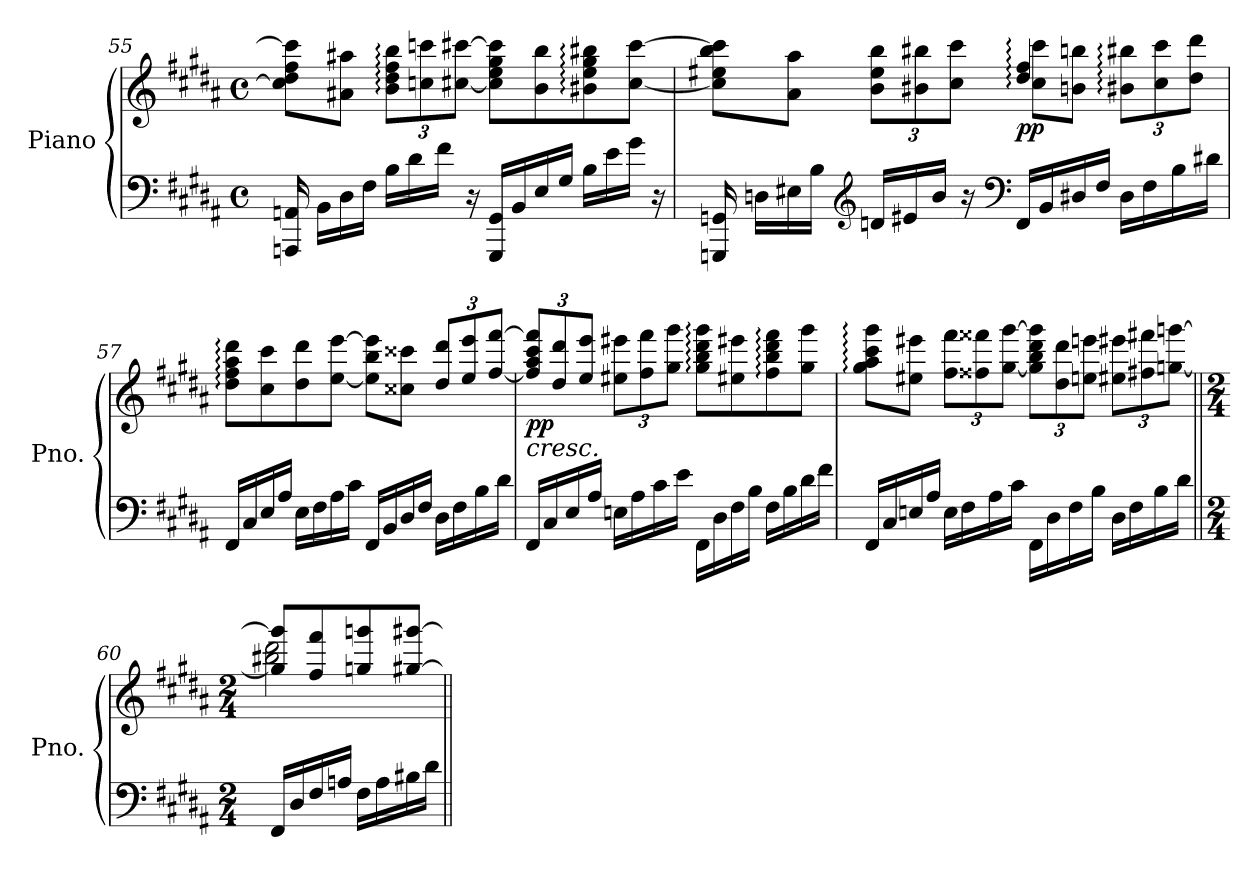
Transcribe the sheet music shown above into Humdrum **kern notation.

**kern	**kern	**dynam
*part1	*part1	*part1
*staff2	*staff1	*staff1/2
*I"Piano	*	*
*I'Pno.	*	*
*clefF4	*clefG2	*
*k[f#c#g#d#a#]	*k[f#c#g#d#a#]	*
*M4/4	*M4/4	*
*met(c)	*met(c)	*
=55	=55	=55
16AAAn/ 16AAn/	8cc\] 8dd#\ 8ff#\ 8ccc\]L	.
16BB\LL	.	.
16D#\	8a#X\ 8aa#X\J	.
16F#\JJ	.	.
*	*Xbrackettup	*
16B\LL	12b\: 12dd#\: 12ff#\: 12bb\:L	.
16d#\	.	.
.	12ccn\ 12cccn\	.
16f#\JJ	.	.
.	[12cc#X\ [12ccc#X\J	.
16r	.	.
16GGG#/ 16GG#/LL	8cc#\] 8ee\ 8gg#\ 8ccc#\]L	.
16BB/	.	.
16E/	8b\ 8bb\	.
16G#/JJ	.	.
16B\LL	8b#X\: 8ee\: 8gg#\: 8bb#X\:	.
16e\	.	.
16g#\JJ	[8cc#\ [8ccc#\J	.
16r	.	.
!!LO:LB:g=z
=56	=56	=56
*	*^	*
16GGGn/ 16GGn/	8cc#\] 8ee#X\ 8bb\ 8ccc#\]L	2rcyy	.
16Dn\LL	.	.	.
16E#X\	8a#\ 8aa#\J	.	.
16B\JJ	.	.	.
*clefG2	*	*	*
16dn/LL	12b\ 12ee#\ 12bb\L	.	.
16e#X/	.	.	.
.	12b#X\ 12bb#X\	.	.
16b/JJ	.	.	.
.	12cc#\ 12ccc#\J	.	.
16r	.	.	.
*clefF4	*	*	*
!	!	!	!LO:DY:b
16FF#/LL	4dd#/: 4ff#/:	8cc#\: 8ccc#\:L	pp
16BB/	.	.	.
16D#X/	.	8bn\ 8bbn\J	.
16F#/JJ	.	.	.
16D#\LL	12b#X\: 12bb#X\:L	4rAyy	.
16F#\	.	.	.
.	12cc#\ 12ccc#\	.	.
16B\	.	.	.
.	12dd#\ 12ddd#\J	.	.
16d#X\JJ	.	.	.
*	*v	*v	*
=57	=57	=57
16FF#/LL	8dd#\: 8ff#\: 8aa#\: 8ddd#\:L	.
16C#/	.	.
16E/	8cc#\ 8ccc#\	.
16A#/JJ	.	.
16E\LL	8dd#\ 8ddd#\	.
16F#\	.	.
16A#\	[8ee\ [8eee\J	.
16c#\JJ	.	.
16FF#/LL	8ee\] 8bb\ 8eee\]L	.
16BB/	.	.
16D#/	8cc##X\ 8ccc##X\J	.
16F#/JJ	.	.
16D#\LL	12dd#/ 12ddd#/L	.
16F#\	.	.
.	12ee/ 12eee/	.
16B\	.	.
.	[12ff#/ [12fff#/J	.
16d#\JJ	.	.
!!LO:LB:g=z
=58	=58	=58
!LO:TX:a:i:t=cresc.	!	!
!	!	!LO:DY:b
16FF#/LL	12ff#/] 12aa#/ 12ccc#/ 12fff#/]L	pp
16C#/	.	.
.	12dd#/ 12ddd#/	.
16E/	.	.
.	12ee/ 12eee/J	.
16A#/JJ	.	.
16En\LL	12ee#X\ 12eee#X\L	.
16A#\	.	.
.	12ff#\ 12fff#\	.
16c#\	.	.
.	12gg#\ 12ggg#\J	.
16e\JJ	.	.
16FF#\LL	8gg#\: 8bb\: 8ddd#\: 8ggg#\:L	.
16D#\	.	.
16F#\	8ee#X\ 8eee#X\	.
16B\JJ	.	.
16F#\LL	8ff#\: 8bb\: 8ddd#\: 8fff#\:	.
16B\	.	.
16d#\	8gg#\ 8ggg#\J	.
16f#\JJ	.	.
=59	=59	=59
16FF#/LL	8gg#\: 8aa#\: 8ccc#\: 8ggg#\:L	.
16C#/	.	.
16En/	8ee#X\ 8eee#X\J	.
16A#/JJ	.	.
16E\LL	12ff#\ 12fff#\L	.
16F#\	.	.
.	12ff##X\ 12fff##X\	.
16A#\	.	.
.	[12gg#\ [12ggg#\J	.
16c#\JJ	.	.
16FF#\LL	12gg#\] 12bb\ 12ddd#\ 12ggg#\]L	.
16D#\	.	.
.	12dd#\ 12ddd#\	.
16F#\	.	.
.	12een\ 12eeen\J	.
16B\JJ	.	.
16D#\LL	12ee#X\ 12eee#X\L	.
16F#\	.	.
.	12ff#X\ 12fff#X\	.
16B\	.	.
.	[12ggn\ [12gggn\J	.
16d#\JJ	.	.
!!LO:LB:g=z
=60||	=60||	=60||
*M2/4	*M2/4	*
*	*^	*
16FF#/LL	8gg/] 8ggg/]L	2bb#X\ 2ddd#\	.
16D#/	.	.	.
16F#/	8ff#/ 8fff#/	.	.
16An/JJ	.	.	.
16F#\LL	8ggn/ 8gggn/	.	.
16A\	.	.	.
16B#X\	[8gg#X/ [8ggg#X/J	.	.
16d#\JJ	.	.	.
*	*v	*v	*
=||	=||	=||
*-	*-	*-
